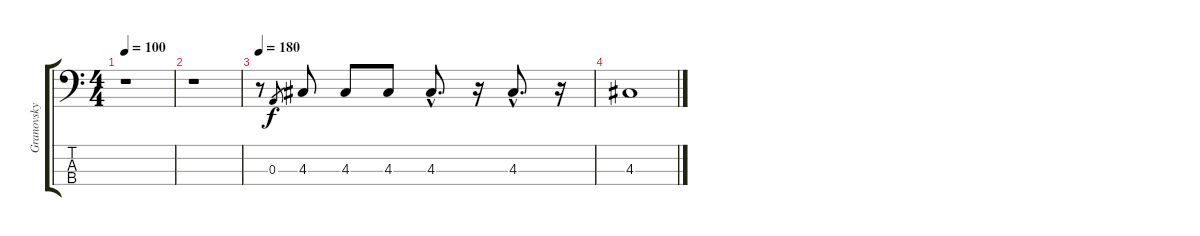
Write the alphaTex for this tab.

\track ("Granovsky" "Granovsky") {instrument electricbassfinger}
\staff {score tabs}
\tuning (G2 D2 A1 E1) {hide}
\ts (4 4)
\tempo 100
\clef f4
\ks c
r.1{dy f} |
r.1 |
\tempo 180
r.8 0.3.8{gr} 4.3.8 4.3.8 4.3.8 4.3{hac}.8{d} r.16 4.3{hac}.8{d} r.16 |
4.3.1
